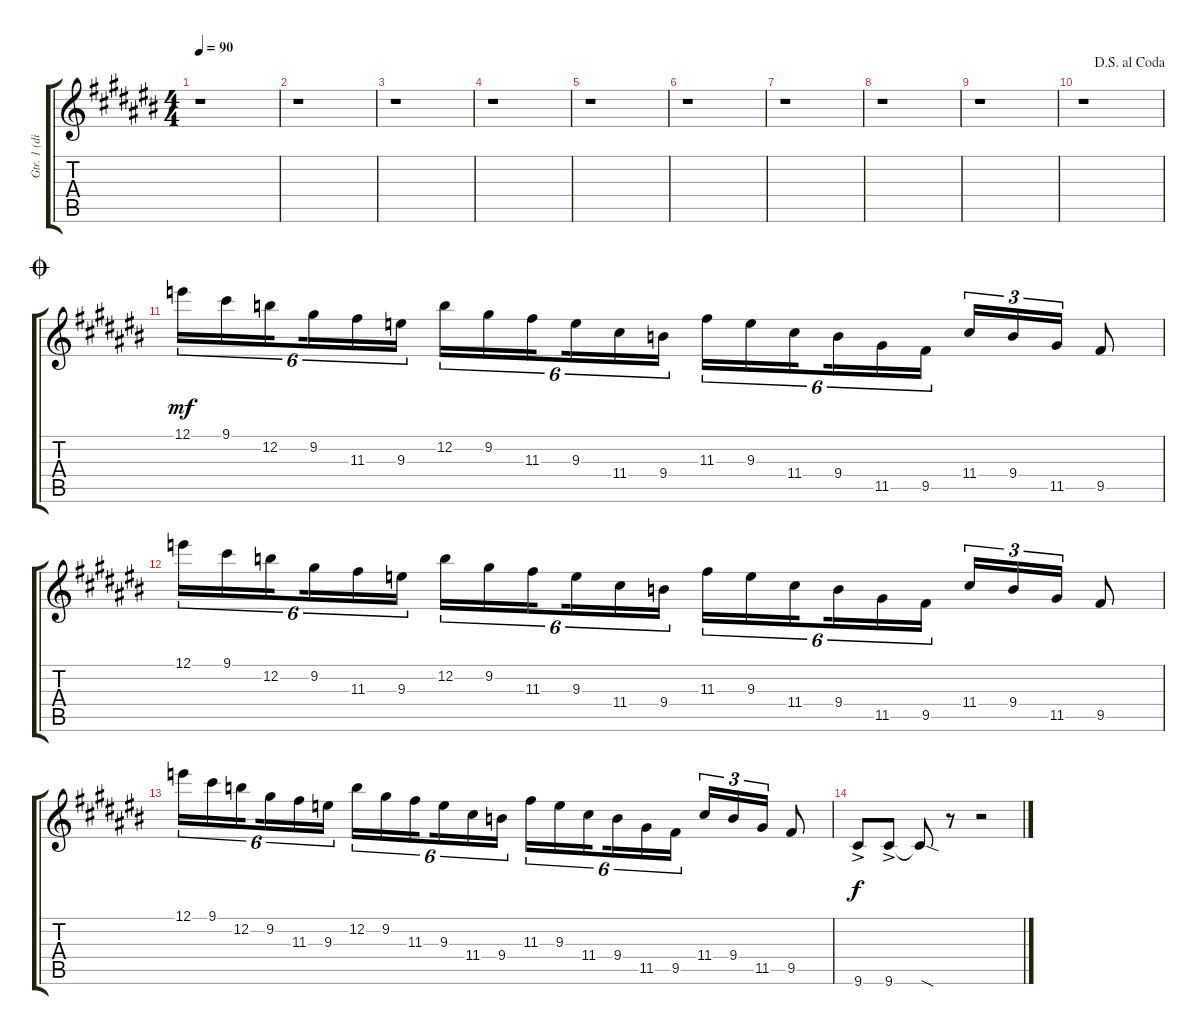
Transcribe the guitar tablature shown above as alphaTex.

\track ("Gtr. 1 (dist.)" "Gtr. 1 (di") {instrument distortionguitar}
\staff {score tabs}
\tuning (E4 B3 G3 D3 A2 E2) {hide}
\ts (4 4)
\tempo 90
\clef g2
\ks c#
r.1{dy mf} |
r.1 |
r.1 |
r.1 |
r.1 |
r.1 |
r.1 |
r.1 |
r.1 |
\jump dalsegnoalcoda
r.1 |
\jump coda
12.1.16{tu (6 4)} 9.1.16{tu (6 4)} 12.2.16{tu (6 4) beam splitsecondary} 9.2.16{tu (6 4)} 11.3.16{tu (6 4)} 9.3.16{tu (6 4)} 12.2.16{tu (6 4)} 9.2.16{tu (6 4)} 11.3.16{tu (6 4) beam splitsecondary} 9.3.16{tu (6 4)} 11.4.16{tu (6 4)} 9.4.16{tu (6 4)} 11.3.16{tu (6 4)} 9.3.16{tu (6 4)} 11.4.16{tu (6 4) beam splitsecondary} 9.4.16{tu (6 4)} 11.5.16{tu (6 4)} 9.5.16{tu (6 4)} 11.4.16{tu (3 2)} 9.4.16{tu (3 2)} 11.5.16{tu (3 2)} 9.5.8 |
12.1.16{tu (6 4)} 9.1.16{tu (6 4)} 12.2.16{tu (6 4) beam splitsecondary} 9.2.16{tu (6 4)} 11.3.16{tu (6 4)} 9.3.16{tu (6 4)} 12.2.16{tu (6 4)} 9.2.16{tu (6 4)} 11.3.16{tu (6 4) beam splitsecondary} 9.3.16{tu (6 4)} 11.4.16{tu (6 4)} 9.4.16{tu (6 4)} 11.3.16{tu (6 4)} 9.3.16{tu (6 4)} 11.4.16{tu (6 4) beam splitsecondary} 9.4.16{tu (6 4)} 11.5.16{tu (6 4)} 9.5.16{tu (6 4)} 11.4.16{tu (3 2)} 9.4.16{tu (3 2)} 11.5.16{tu (3 2)} 9.5.8 |
12.1.16{tu (6 4)} 9.1.16{tu (6 4)} 12.2.16{tu (6 4) beam splitsecondary} 9.2.16{tu (6 4)} 11.3.16{tu (6 4)} 9.3.16{tu (6 4)} 12.2.16{tu (6 4)} 9.2.16{tu (6 4)} 11.3.16{tu (6 4) beam splitsecondary} 9.3.16{tu (6 4)} 11.4.16{tu (6 4)} 9.4.16{tu (6 4)} 11.3.16{tu (6 4)} 9.3.16{tu (6 4)} 11.4.16{tu (6 4) beam splitsecondary} 9.4.16{tu (6 4)} 11.5.16{tu (6 4)} 9.5.16{tu (6 4)} 11.4.16{tu (3 2)} 9.4.16{tu (3 2)} 11.5.16{tu (3 2)} 9.5.8 |
9.6{ac}.8{dy f} 9.6{ac}.8 9.6{sod t}.8 r.8 r.2
